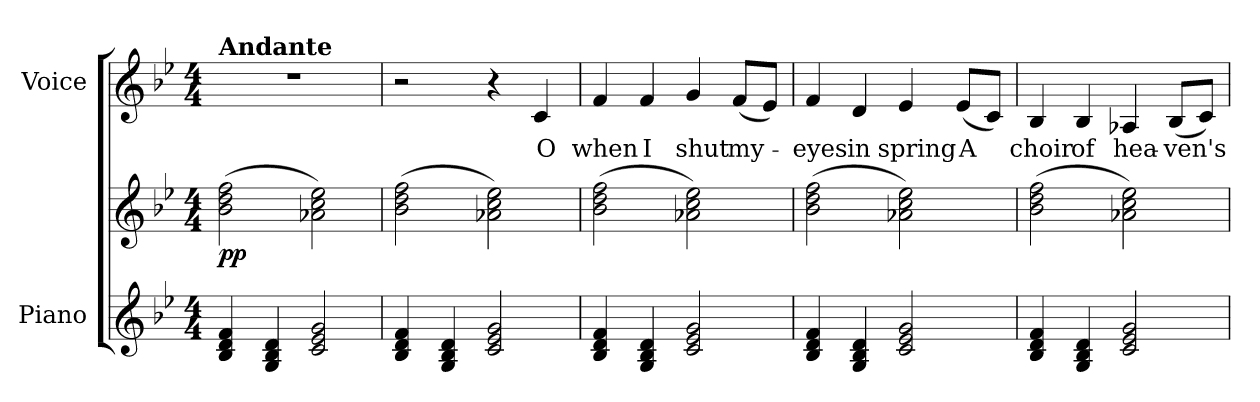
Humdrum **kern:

**kern	**kern	**dynam	**kern	**text
*part2	*part2	*part2	*part1	*part1
*staff3	*staff2	*staff2/3	*staff1	*staff1
*I"Piano	*	*	*I"Voice	*
*I'Pno	*	*	*	*
*clefG2	*clefG2	*	*clefG2	*
*k[b-e-]	*k[b-e-]	*	*k[b-e-]	*
*M4/4	*M4/4	*	*M4/4	*
=1	=1	=1	=1	=1
!	!	!	!LO:TX:a:B:t=Andante	!
!	!	!LO:DY:b	!	!
4B-/ 4d/ 4f/	(2b-\ 2dd\ 2ff\	pp	1r	.
4G/ 4B-/ 4d/	.	.	.	.
2c/ 2e-/ 2g/	2a-X\ 2cc\ 2ee-\)	.	.	.
=2	=2	=2	=2	=2
4B-/ 4d/ 4f/	(2b-\ 2dd\ 2ff\	.	2r	.
4G/ 4B-/ 4d/	.	.	.	.
2c/ 2e-/ 2g/	2a-X\ 2cc\ 2ee-\)	.	4r	.
!	!	!	!	!LO:LY:b
.	.	.	4c/	O
=3	=3	=3	=3	=3
!	!	!	!	!LO:LY:b
4B-/ 4d/ 4f/	(2b-\ 2dd\ 2ff\	.	4f/	when
!	!	!	!	!LO:LY:b
4G/ 4B-/ 4d/	.	.	4f/	I
!	!	!	!	!LO:LY:b
2c/ 2e-/ 2g/	2a-X\ 2cc\ 2ee-\)	.	4g/	shut
!	!	!	!	!LO:LY:b
.	.	.	(8f/L	my-
.	.	.	8e-/J)	.
=4	=4	=4	=4	=4
!	!	!	!	!LO:LY:b
4B-/ 4d/ 4f/	(2b-\ 2dd\ 2ff\	.	4f/	-eyes
!	!	!	!	!LO:LY:b
4G/ 4B-/ 4d/	.	.	4d/	in
!	!	!	!	!LO:LY:b
2c/ 2e-/ 2g/	2a-X\ 2cc\ 2ee-\)	.	4e-/	spring
!	!	!	!	!LO:LY:b
.	.	.	(8e-/L	A
.	.	.	8c/J)	.
!!LO:LB:g=z
=5	=5	=5	=5	=5
!	!	!	!	!LO:LY:b
4B-/ 4d/ 4f/	(2b-\ 2dd\ 2ff\	.	4B-/	choir
!	!	!	!	!LO:LY:b
4G/ 4B-/ 4d/	.	.	4B-/	of
!	!	!	!	!LO:LY:b
2c/ 2e-/ 2g/	2a-X\ 2cc\ 2ee-\)	.	4A-X/	hea-
!	!	!	!	!LO:LY:b
.	.	.	(8B-/L	-ven's
.	.	.	8c/J)	.
=	=	=	=	=
*-	*-	*-	*-	*-
